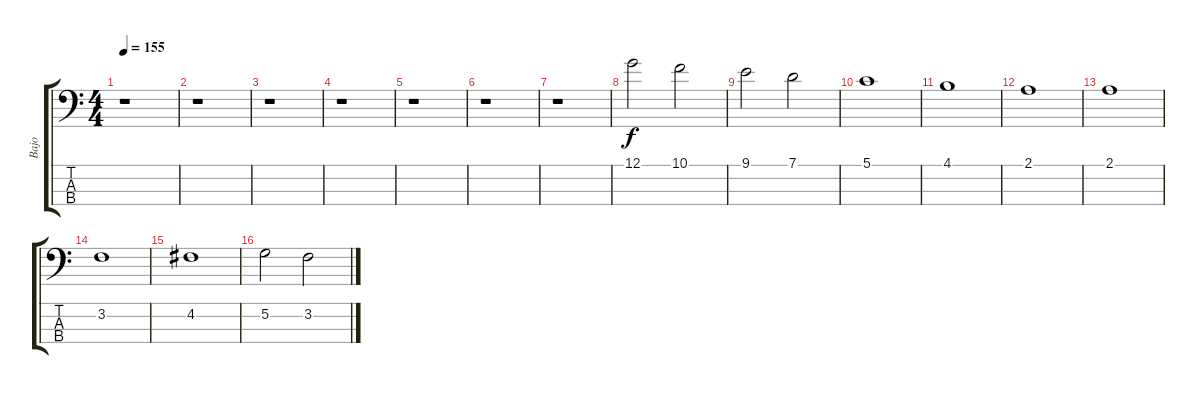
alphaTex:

\track ("Bajo" "Bajo") {instrument electricbassfinger}
\staff {score tabs}
\tuning (G2 D2 A1 E1) {hide}
\ts (4 4)
\tempo 155
\clef f4
\ks c
r.1{dy f instrument electricbassfinger} |
r.1 |
r.1 |
r.1 |
r.1 |
r.1 |
r.1 |
12.1.2 10.1.2 |
9.1.2 7.1.2 |
5.1.1 |
4.1.1 |
2.1.1 |
2.1.1 |
3.2.1 |
4.2.1 |
5.2.2 3.2.2
